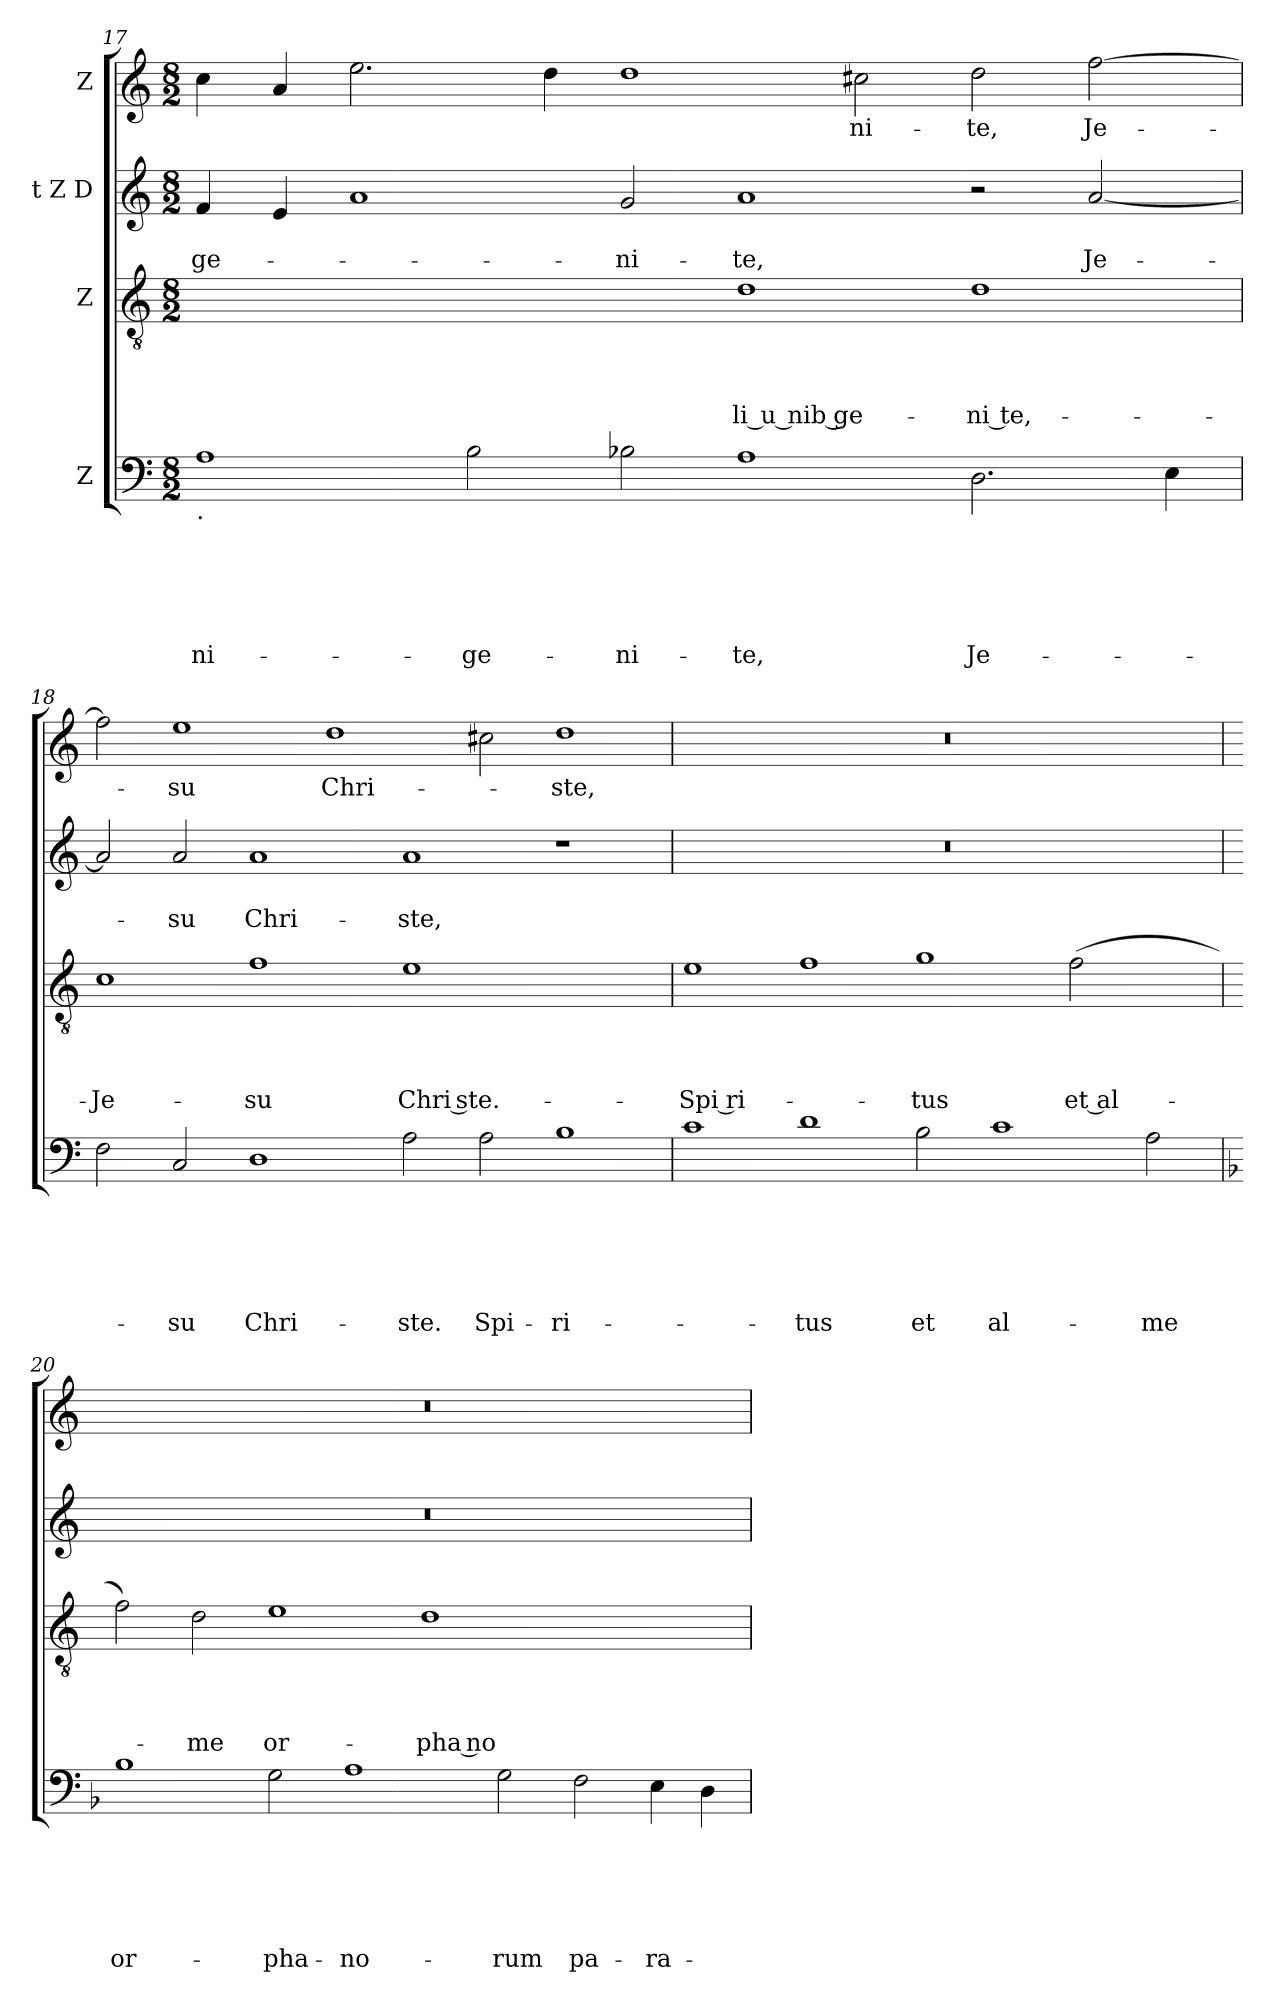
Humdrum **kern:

**kern	**text	**text	**text	**text	**text	**text	**kern	**text	**text	**text	**text	**kern	**text	**text	**kern	**text
*part4	*part4	*part4	*part4	*part4	*part4	*part4	*part3	*part3	*part3	*part3	*part3	*part2	*part2	*part2	*part1	*part1
*staff4	*staff4	*staff4	*staff4	*staff4	*staff4	*staff4	*staff3	*staff3	*staff3	*staff3	*staff3	*staff2	*staff2	*staff2	*staff1	*staff1
*I"Z	*	*	*	*	*	*	*I"Z	*	*	*	*	*I"t Z D	*	*	*I"Z	*
!!LO:PB:g=z
*clefF4	*	*	*	*	*	*	*clefGv2	*	*	*	*	*clefG2	*	*	*clefG2	*
*k[]	*	*	*	*	*	*	*k[]	*	*	*	*	*k[]	*	*	*k[]	*
*C:	*	*	*	*	*	*	*C:	*	*	*	*	*C:	*	*	*C:	*
*M8/2	*	*	*	*	*	*	*M8/2	*	*	*	*	*M8/2	*	*	*M8/2	*
=17	=17	=17	=17	=17	=17	=17	=17	=17	=17	=17	=17	=17	=17	=17	=17	=17
!LO:TX:b:t=.	!	!	!	!	!	!	!	!	!	!	!	!	!	!	!	!
!	!	!	!	!	!	!LO:LY:b	!	!	!	!	!	!	!	!LO:LY:b	!	!
1A	.	.	.	.	.	-ni-	0ryy	.	.	.	.	4f/	.	-ge-	4cc\	.
.	.	.	.	.	.	.	.	.	.	.	.	4e/	.	.	4a/	.
.	.	.	.	.	.	.	.	.	.	.	.	1a	.	.	2.ee\	.
!	!	!	!	!	!	!LO:LY:b	!	!	!	!	!	!	!	!	!	!
2B\	.	.	.	.	.	-ge-	.	.	.	.	.	.	.	.	.	.
.	.	.	.	.	.	.	.	.	.	.	.	.	.	.	4dd\	.
!	!	!	!	!	!	!LO:LY:b	!	!	!	!	!	!	!	!LO:LY:b	!	!
2B-\	.	.	.	.	.	-ni-	.	.	.	.	.	2g/	.	-ni-	1dd	.
!	!	!	!	!	!	!LO:LY:b	!	!	!	!	!LO:LY:b:rj	!	!	!LO:LY:b	!	!
1A	.	.	.	.	.	-te,	1d	.	.	.	-li u nib ge-	1a	.	-te,	.	.
!	!	!	!	!	!	!	!	!	!	!	!	!	!	!	!	!LO:LY:b
.	.	.	.	.	.	.	.	.	.	.	.	.	.	.	2cc#\	-ni-
!	!	!	!	!	!	!LO:LY:b	!	!	!	!	!LO:LY:b:rj	!	!	!	!	!LO:LY:b
2.D\	.	.	.	.	.	Je-	1d	.	.	.	-ni te,-	2r	.	.	2dd\	-te,
!	!	!	!	!	!	!	!	!	!	!	!	!	!	!LO:LY:b	!	!LO:LY:b
.	.	.	.	.	.	.	.	.	.	.	.	[<2a/	.	Je-	[>2ff\	Je-
4E\	.	.	.	.	.	.	.	.	.	.	.	.	.	.	.	.
=18	=18	=18	=18	=18	=18	=18	=18	=18	=18	=18	=18	=18	=18	=18	=18	=18
!	!	!	!	!	!	!	!	!	!	!	!LO:LY:b	!	!	!	!	!
2F\	.	.	.	.	.	.	1c	.	.	.	-Je-	2a/]	.	.	2ff\]	.
!	!	!	!	!	!	!LO:LY:b	!	!	!	!	!	!	!	!LO:LY:b	!	!LO:LY:b
2C/	.	.	.	.	.	-su	.	.	.	.	.	2a/	.	-su	1ee	-su
!	!	!	!	!	!	!LO:LY:b	!	!	!	!	!LO:LY:b	!	!	!LO:LY:b	!	!
1D	.	.	.	.	.	Chri-	1f	.	.	.	-su	1a	.	Chri-	.	.
!	!	!	!	!	!	!	!	!	!	!	!	!	!	!	!	!LO:LY:b
.	.	.	.	.	.	.	.	.	.	.	.	.	.	.	1dd	Chri-
!	!	!	!	!	!	!LO:LY:b	!	!	!	!	!LO:LY:b	!	!	!LO:LY:b	!	!
2A\	.	.	.	.	.	-ste.	1e	.	.	.	Chri ste.-	1a	.	-ste,	.	.
!	!	!	!	!	!	!LO:LY:b	!	!	!	!	!	!	!	!	!	!
2A\	.	.	.	.	.	Spi-	.	.	.	.	.	.	.	.	2cc#\	.
!	!	!	!	!	!	!LO:LY:b	!	!	!	!	!	!	!	!	!	!LO:LY:b
1B	.	.	.	.	.	-ri-	1ryy	.	.	.	.	1r	.	.	1dd	-ste,
=19	=19	=19	=19	=19	=19	=19	=19	=19	=19	=19	=19	=19	=19	=19	=19	=19
!	!	!	!	!	!	!	!	!	!	!	!LO:LY:b:rj	!	!	!	!	!
1c	.	.	.	.	.	.	1e	.	.	.	-Spi ri-	00r	.	.	00r	.
!	!	!	!	!	!	!LO:LY:b	!	!	!	!	!	!	!	!	!	!
1d	.	.	.	.	.	-tus	1f	.	.	.	.	.	.	.	.	.
!	!	!	!	!	!	!LO:LY:b	!	!	!	!	!LO:LY:b	!	!	!	!	!
2B\	.	.	.	.	.	et	1g	.	.	.	-tus	.	.	.	.	.
!	!	!	!	!	!	!LO:LY:b	!	!	!	!	!	!	!	!	!	!
1c	.	.	.	.	.	al-	.	.	.	.	.	.	.	.	.	.
!	!	!	!	!	!	!	!	!	!	!	!LO:LY:b:rj	!	!	!	!	!
.	.	.	.	.	.	.	(>2f\	.	.	.	et al-	.	.	.	.	.
!	!	!	!	!	!	!LO:LY:b	!	!	!	!	!	!	!	!	!	!
2A\	.	.	.	.	.	-me	2ryy	.	.	.	.	.	.	.	.	.
!!LO:LB:g=z
=20	=20	=20	=20	=20	=20	=20	=20	=20	=20	=20	=20	=20	=20	=20	=20	=20
*k[b-]	*	*	*	*	*	*	*	*	*	*	*	*	*	*	*	*
*F:	*	*	*	*	*	*	*	*	*	*	*	*	*	*	*	*
!	!	!	!	!	!	!LO:LY:b	!	!	!	!	!	!	!	!	!	!
1B-	.	.	.	.	.	or-	2f\)	.	.	.	.	00r	.	.	00r	.
!	!	!	!	!	!	!	!	!	!	!	!LO:LY:b	!	!	!	!	!
.	.	.	.	.	.	.	2d\	.	.	.	-me	.	.	.	.	.
!	!	!	!	!	!	!LO:LY:b	!	!	!	!	!LO:LY:b	!	!	!	!	!
2G\	.	.	.	.	.	-pha-	1e	.	.	.	or-	.	.	.	.	.
!	!	!	!	!	!	!LO:LY:b	!	!	!	!	!	!	!	!	!	!
1A	.	.	.	.	.	-no-	.	.	.	.	.	.	.	.	.	.
!	!	!	!	!	!	!	!	!	!	!	!LO:LY:b:rj	!	!	!	!	!
.	.	.	.	.	.	.	1d	.	.	.	-pha no-	.	.	.	.	.
!	!	!	!	!	!	!LO:LY:b	!	!	!	!	!	!	!	!	!	!
2G\	.	.	.	.	.	-rum	.	.	.	.	.	.	.	.	.	.
!	!	!	!	!	!	!LO:LY:b	!	!	!	!	!	!	!	!	!	!
2F\	.	.	.	.	.	pa-	1ryy	.	.	.	.	.	.	.	.	.
!	!	!	!	!	!	!LO:LY:b	!	!	!	!	!	!	!	!	!	!
4E\	.	.	.	.	.	-ra-	.	.	.	.	.	.	.	.	.	.
4D\	.	.	.	.	.	.	.	.	.	.	.	.	.	.	.	.
=	=	=	=	=	=	=	=	=	=	=	=	=	=	=	=	=
*-	*-	*-	*-	*-	*-	*-	*-	*-	*-	*-	*-	*-	*-	*-	*-	*-
